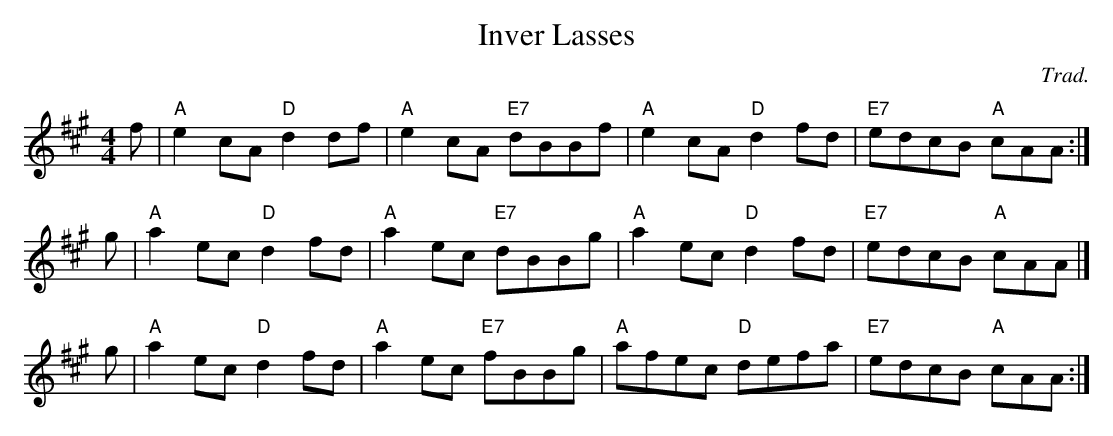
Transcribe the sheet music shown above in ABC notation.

X:1
T: Inver Lasses
O: Trad.
M: 4/4
L: 1/8
K: A
f | "A"e2cA "D"d2df | "A"e2cA "E7"dBBf | "A"e2cA "D"d2fd | "E7"edcB "A"cAA :|
g | "A"a2ec "D"d2fd | "A"a2ec "E7"dBBg | "A"a2ec "D"d2fd | "E7"edcB "A"cAA |]
g | "A"a2ec "D"d2fd | "A"a2ec "E7"fBBg | "A"afec "D"defa | "E7"edcB "A"cAA  :|
